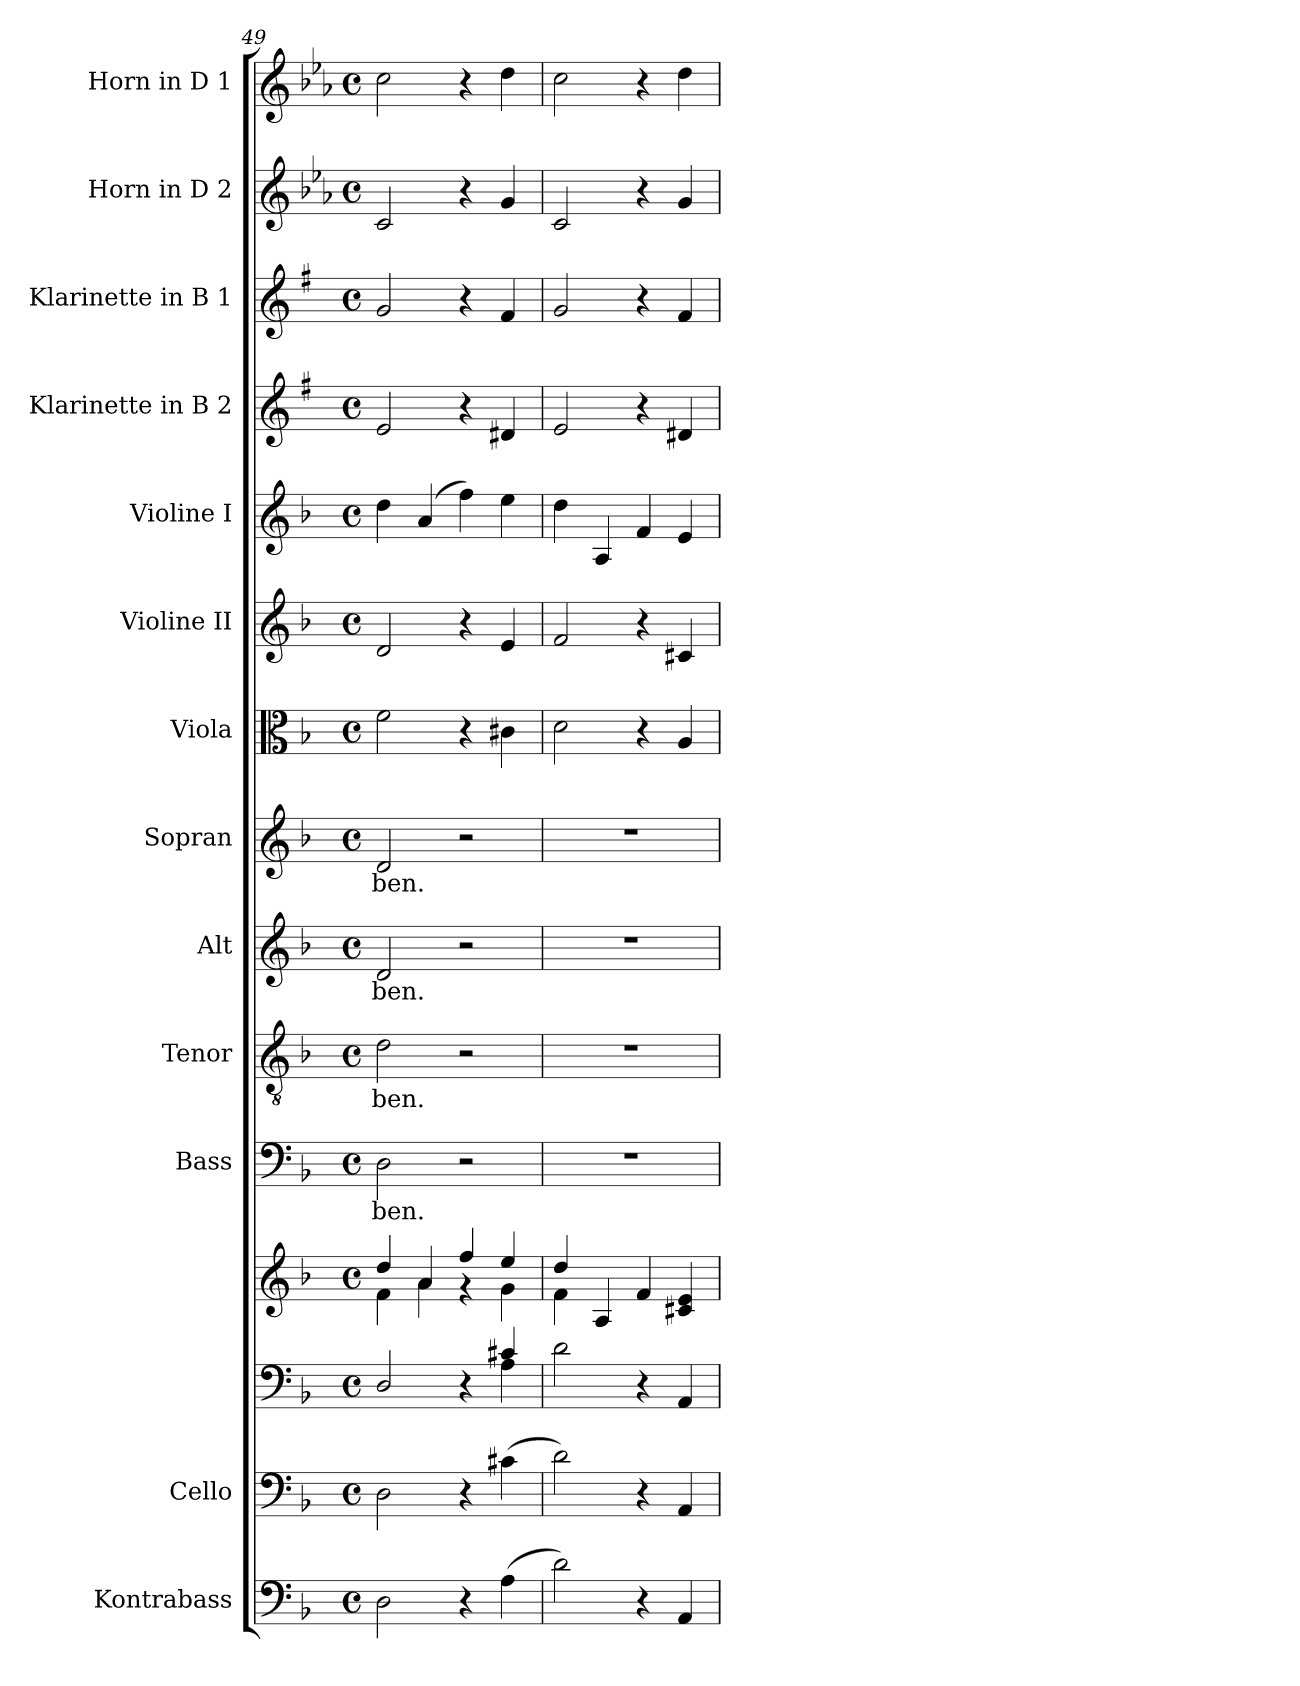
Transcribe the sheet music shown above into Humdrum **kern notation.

**kern	**kern	**kern	**kern	**kern	**text	**kern	**text	**kern	**text	**kern	**text	**kern	**kern	**kern	**kern	**kern	**kern	**kern
*part14	*part13	*part12	*part12	*part11	*part11	*part10	*part10	*part9	*part9	*part8	*part8	*part7	*part6	*part5	*part4	*part3	*part2	*part1
*staff15	*staff14	*staff13	*staff12	*staff11	*staff11	*staff10	*staff10	*staff9	*staff9	*staff8	*staff8	*staff7	*staff6	*staff5	*staff4	*staff3	*staff2	*staff1
*I"Kontrabass	*I"Cello	*	*	*I"Bass	*	*I"Tenor	*	*I"Alt	*	*I"Sopran	*	*I"Viola	*I"Violine II	*I"Violine I	*I"Klarinette in B 2	*I"Klarinette in B 1	*I"Horn in D 2	*I"Horn in D 1
*I'Kb.	*	*	*	*I'B	*	*I'T	*	*I'A	*	*I'S	*	*I'Vla.	*I'Vl. II	*I'Vl. I	*	*	*I'Hrn. 2	*I'Hrn. 1
*clefF4	*clefF4	*clefF4	*clefG2	*clefF4	*	*clefGv2	*	*clefG2	*	*clefG2	*	*clefC3	*clefG2	*clefG2	*clefG2	*clefG2	*clefG2	*clefG2
*ITrd7c12	*	*	*	*	*	*	*	*	*	*	*	*	*	*	*ITrd1c2	*ITrd1c2	*ITrd-1c-2	*ITrd-1c-2
*k[b-]	*k[b-]	*k[b-]	*k[b-]	*k[b-]	*	*k[b-]	*	*k[b-]	*	*k[b-]	*	*k[b-]	*k[b-]	*k[b-]	*k[b-]	*k[b-]	*k[b-]	*k[b-]
*F:	*F:	*F:	*F:	*F:	*	*F:	*	*F:	*	*F:	*	*F:	*F:	*F:	*F:	*F:	*F:	*F:
*M4/4	*M4/4	*M4/4	*M4/4	*M4/4	*	*M4/4	*	*M4/4	*	*M4/4	*	*M4/4	*M4/4	*M4/4	*M4/4	*M4/4	*M4/4	*M4/4
*met(c)	*met(c)	*met(c)	*met(c)	*met(c)	*	*met(c)	*	*met(c)	*	*met(c)	*	*met(c)	*met(c)	*met(c)	*met(c)	*met(c)	*met(c)	*met(c)
=49	=49	=49	=49	=49	=49	=49	=49	=49	=49	=49	=49	=49	=49	=49	=49	=49	=49	=49
*	*	*^	*^	*	*	*	*	*	*	*	*	*	*	*	*	*	*	*
!	!	!	!	!	!	!	!LO:LY:b	!	!LO:LY:b	!	!LO:LY:b	!	!LO:LY:b	!	!	!	!	!	!	!
2DD\	2D\	2D/	2.ryy	4dd/	4f\	2D\	-ben.	2d\	-ben.	2d/	-ben.	2d/	-ben.	2f\	2d/	4dd\	2d/	2f/	2d/	2dd\
.	.	.	.	4a/	4a\	.	.	.	.	.	.	.	.	.	.	(4a/	.	.	.	.
4r	4r	4r	.	4ff/	4rf	2r	.	2r	.	2r	.	2r	.	4r	4r	4ff\)	4r	4r	4r	4r
(>4AA\	(>4c#X\	4c#X/	4A\	4ee/	4g\	.	.	.	.	.	.	.	.	4c#X\	4e/	4ee\	4c#X/	4e/	4a/	4ee\
*	*	*v	*v	*	*	*	*	*	*	*	*	*	*	*	*	*	*	*	*	*
=50	=50	=50	=50	=50	=50	=50	=50	=50	=50	=50	=50	=50	=50	=50	=50	=50	=50	=50	=50
2D\)	2d\)	2d\	4dd/	4f\	1r	.	1r	.	1r	.	1r	.	2d\	2f/	4dd\	2d/	2f/	2d/	2dd\
.	.	.	4A/	2.ryy	.	.	.	.	.	.	.	.	.	.	4A/	.	.	.	.
4r	4r	4r	4f/	.	.	.	.	.	.	.	.	.	4r	4r	4f/	4r	4r	4r	4r
4AAA/	4AA/	4AA/	4c#X/ 4e/	.	.	.	.	.	.	.	.	.	4A/	4c#X/	4e/	4c#X/	4e/	4a/	4ee\
*	*	*	*v	*v	*	*	*	*	*	*	*	*	*	*	*	*	*	*	*
=	=	=	=	=	=	=	=	=	=	=	=	=	=	=	=	=	=	=
*-	*-	*-	*-	*-	*-	*-	*-	*-	*-	*-	*-	*-	*-	*-	*-	*-	*-	*-
